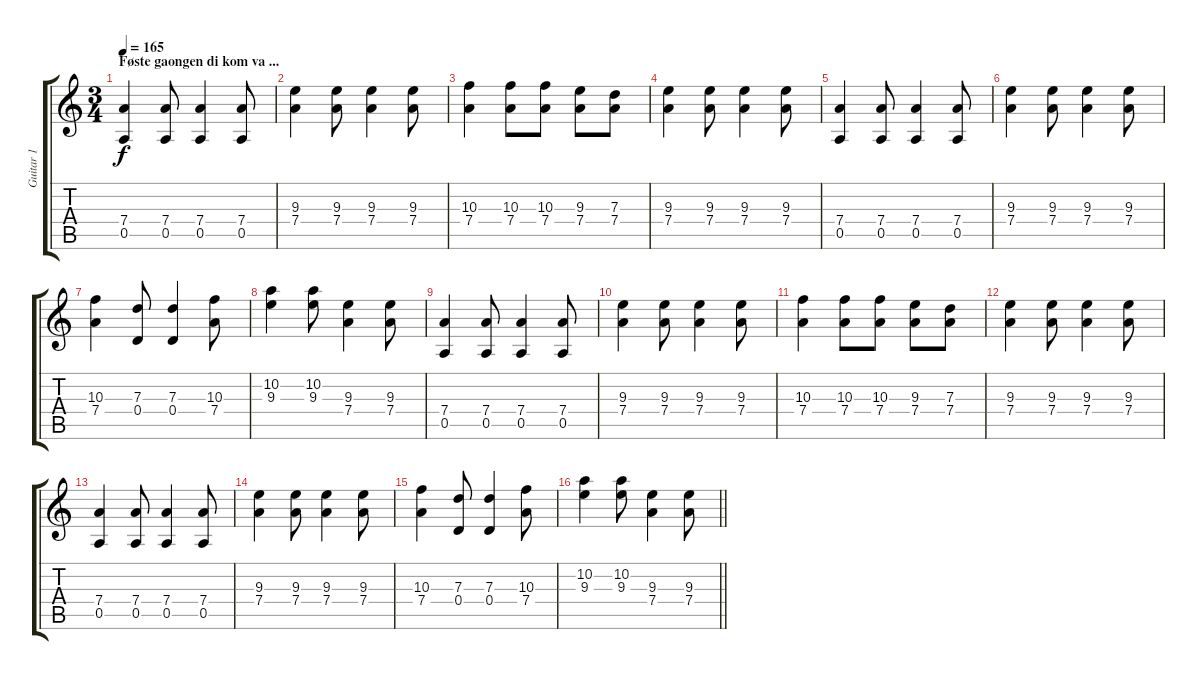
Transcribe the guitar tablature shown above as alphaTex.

\track ("Guitar 1" "Guitar 1") {instrument distortionguitar}
\staff {score tabs}
\tuning (E4 B3 G3 D3 A2 E2) {hide}
\ts (3 4)
\section ("" "Føste gaongen di kom va ...")
\tempo 165
\clef g2
\ks c
(7.4 0.5).4{dy f} (7.4 0.5).8 (7.4 0.5).4 (7.4 0.5).8 |
(9.3 7.4).4 (9.3 7.4).8 (9.3 7.4).4 (9.3 7.4).8 |
(10.3 7.4).4 (10.3 7.4).8 (10.3 7.4).8 (9.3 7.4).8 (7.3 7.4).8 |
(9.3 7.4).4 (9.3 7.4).8 (9.3 7.4).4 (9.3 7.4).8 |
(7.4 0.5).4 (7.4 0.5).8 (7.4 0.5).4 (7.4 0.5).8 |
(9.3 7.4).4 (9.3 7.4).8 (9.3 7.4).4 (9.3 7.4).8 |
(10.3 7.4).4 (7.3 0.4).8 (7.3 0.4).4 (10.3 7.4).8 |
(10.2 9.3).4 (10.2 9.3).8 (9.3 7.4).4 (9.3 7.4).8 |
(7.4 0.5).4 (7.4 0.5).8 (7.4 0.5).4 (7.4 0.5).8 |
(9.3 7.4).4 (9.3 7.4).8 (9.3 7.4).4 (9.3 7.4).8 |
(10.3 7.4).4 (10.3 7.4).8 (10.3 7.4).8 (9.3 7.4).8 (7.3 7.4).8 |
(9.3 7.4).4 (9.3 7.4).8 (9.3 7.4).4 (9.3 7.4).8 |
(7.4 0.5).4 (7.4 0.5).8 (7.4 0.5).4 (7.4 0.5).8 |
(9.3 7.4).4 (9.3 7.4).8 (9.3 7.4).4 (9.3 7.4).8 |
(10.3 7.4).4 (7.3 0.4).8 (7.3 0.4).4 (10.3 7.4).8 |
\barLineRight lightlight
(10.2 9.3).4 (10.2 9.3).8 (9.3 7.4).4 (9.3 7.4).8
